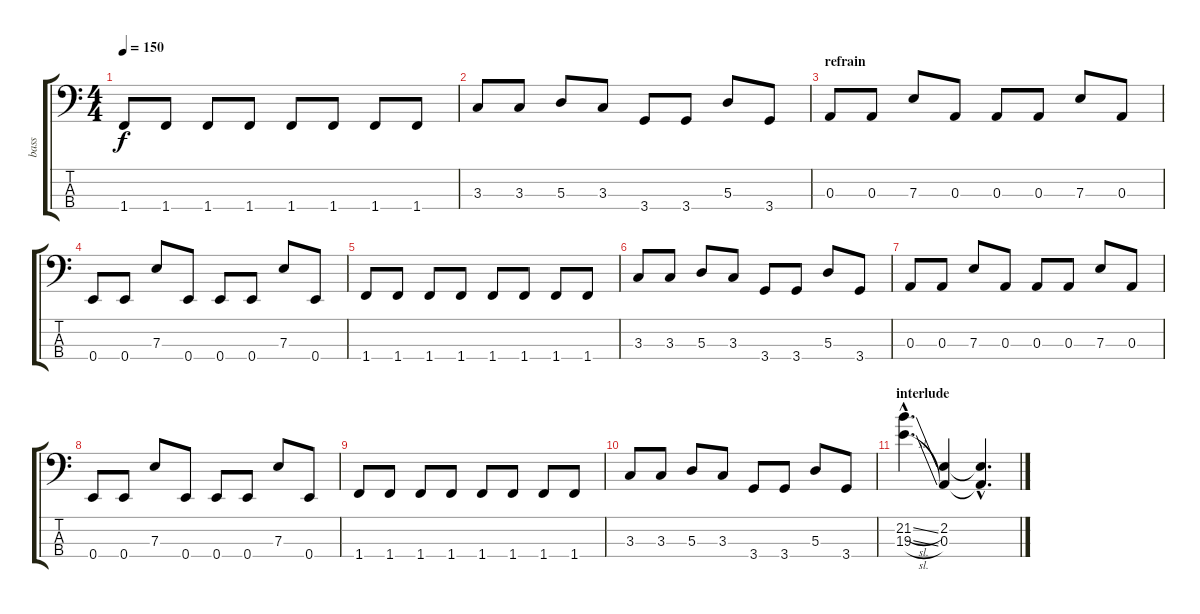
\track ("bass" "bass") {instrument electricbassfinger}
\staff {score tabs}
\tuning (G2 D2 A1 E1) {hide}
\ts (4 4)
\tempo 150
\clef f4
\ks c
1.4.8{dy f} 1.4.8 1.4.8 1.4.8 1.4.8 1.4.8 1.4.8 1.4.8 |
3.3.8 3.3.8 5.3.8 3.3.8 3.4.8 3.4.8 5.3.8 3.4.8 |
\section ("" "refrain")
0.3.8 0.3.8 7.3.8 0.3.8 0.3.8 0.3.8 7.3.8 0.3.8 |
0.4.8 0.4.8 7.3.8 0.4.8 0.4.8 0.4.8 7.3.8 0.4.8 |
1.4.8 1.4.8 1.4.8 1.4.8 1.4.8 1.4.8 1.4.8 1.4.8 |
3.3.8 3.3.8 5.3.8 3.3.8 3.4.8 3.4.8 5.3.8 3.4.8 |
0.3.8 0.3.8 7.3.8 0.3.8 0.3.8 0.3.8 7.3.8 0.3.8 |
0.4.8 0.4.8 7.3.8 0.4.8 0.4.8 0.4.8 7.3.8 0.4.8 |
1.4.8 1.4.8 1.4.8 1.4.8 1.4.8 1.4.8 1.4.8 1.4.8 |
3.3.8 3.3.8 5.3.8 3.3.8 3.4.8 3.4.8 5.3.8 3.4.8 |
\section ("" "interlude")
(21.2{sl hac} 19.3{sl hac}).4{d} (2.2 0.3).4 (2.2{hac t} 0.3{hac t}).4{d}
